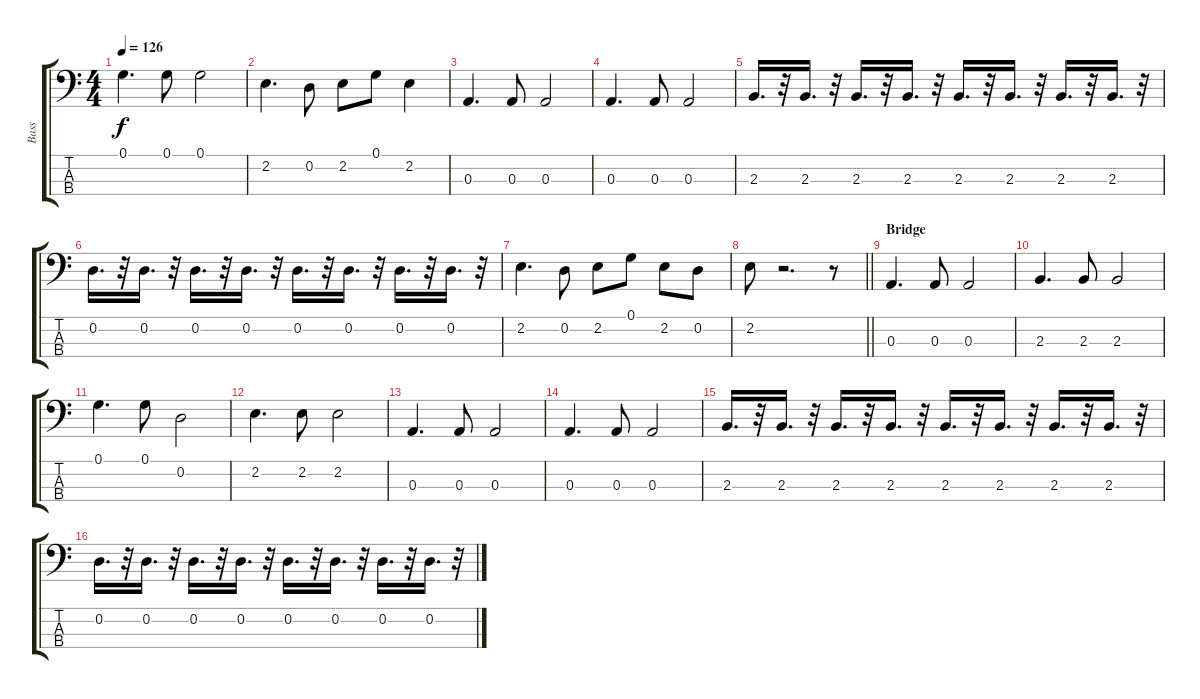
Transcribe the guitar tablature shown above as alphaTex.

\track ("Bass" "Bass") {instrument electricbassfinger}
\staff {score tabs}
\tuning (G2 D2 A1 E1) {hide}
\ts (4 4)
\tempo 126
\clef f4
\ks c
0.1.4{d dy f} 0.1.8 0.1.2 |
2.2.4{d} 0.2.8 2.2.8 0.1.8 2.2.4 |
0.3.4{d} 0.3.8 0.3.2 |
0.3.4{d} 0.3.8 0.3.2 |
2.3.16{d} r.32 2.3.16{d} r.32 2.3.16{d} r.32 2.3.16{d} r.32 2.3.16{d} r.32 2.3.16{d} r.32 2.3.16{d} r.32 2.3.16{d} r.32 |
0.2.16{d} r.32 0.2.16{d} r.32 0.2.16{d} r.32 0.2.16{d} r.32 0.2.16{d} r.32 0.2.16{d} r.32 0.2.16{d} r.32 0.2.16{d} r.32 |
2.2.4{d} 0.2.8 2.2.8 0.1.8 2.2.8 0.2.8 |
\barLineRight lightlight
2.2.8 r.2{d} r.8 |
\section ("" "Bridge")
0.3.4{d} 0.3.8 0.3.2 |
2.3.4{d} 2.3.8 2.3.2 |
0.1.4{d} 0.1.8 0.2.2 |
2.2.4{d} 2.2.8 2.2.2 |
0.3.4{d} 0.3.8 0.3.2 |
0.3.4{d} 0.3.8 0.3.2 |
2.3.16{d} r.32 2.3.16{d} r.32 2.3.16{d} r.32 2.3.16{d} r.32 2.3.16{d} r.32 2.3.16{d} r.32 2.3.16{d} r.32 2.3.16{d} r.32 |
0.2.16{d} r.32 0.2.16{d} r.32 0.2.16{d} r.32 0.2.16{d} r.32 0.2.16{d} r.32 0.2.16{d} r.32 0.2.16{d} r.32 0.2.16{d} r.32
